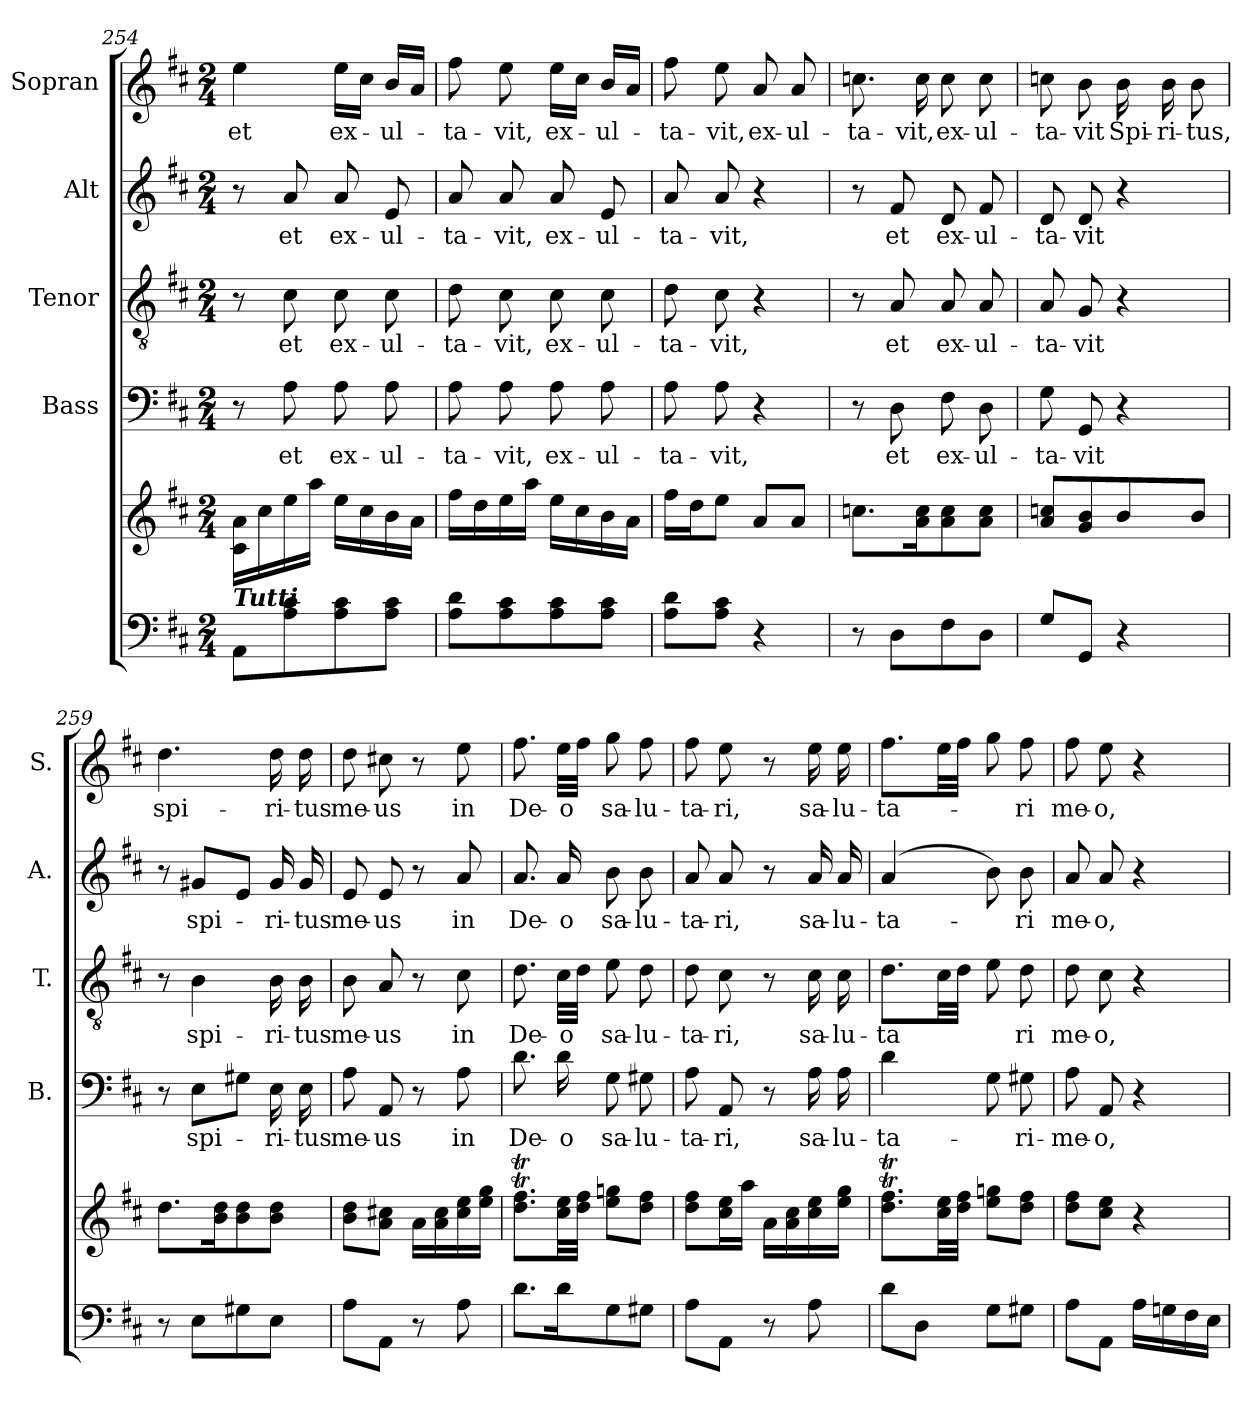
**kern	**kern	**kern	**text	**kern	**text	**kern	**text	**kern	**text
*part5	*part5	*part4	*part4	*part3	*part3	*part2	*part2	*part1	*part1
*staff6	*staff5	*staff4	*staff4	*staff3	*staff3	*staff2	*staff2	*staff1	*staff1
*	*	*I"Bass	*	*I"Tenor	*	*I"Alt	*	*I"Sopran	*
*	*	*I'B.	*	*I'T.	*	*I'A.	*	*I'S.	*
*clefF4	*clefG2	*clefF4	*	*clefGv2	*	*clefG2	*	*clefG2	*
*k[f#c#]	*k[f#c#]	*k[f#c#]	*	*k[f#c#]	*	*k[f#c#]	*	*k[f#c#]	*
*D:	*D:	*D:	*	*D:	*	*D:	*	*D:	*
*M2/4	*M2/4	*M2/4	*	*M2/4	*	*M2/4	*	*M2/4	*
=254	=254	=254	=254	=254	=254	=254	=254	=254	=254
!LO:TX:a:Bi:t=Tutti	!	!	!	!	!	!	!	!	!
!	!	!	!	!	!	!	!	!	!LO:LY:b
8AA\L	16c#\ 16a\LL	8r	.	8r	.	8r	.	4ee\	et
.	16cc#\	.	.	.	.	.	.	.	.
!	!	!	!LO:LY:b	!	!LO:LY:b	!	!LO:LY:b	!	!
8A\ 8c#\	16ee\	8A\	et	8c#\	et	8a/	et	.	.
.	16aa\JJ	.	.	.	.	.	.	.	.
!	!	!	!LO:LY:b	!	!LO:LY:b	!	!LO:LY:b	!	!LO:LY:b
8A\ 8c#\	16ee\LL	8A\	ex-	8c#\	ex-	8a/	ex-	16ee\LL	ex-
.	16cc#\	.	.	.	.	.	.	16cc#\JJ	.
!	!	!	!LO:LY:b	!	!LO:LY:b	!	!LO:LY:b	!	!LO:LY:b
8A\ 8c#\J	16b\	8A\	-ul-	8c#\	-ul-	8e/	-ul-	16b/LL	-ul-
.	16a\JJ	.	.	.	.	.	.	16a/JJ	.
=255	=255	=255	=255	=255	=255	=255	=255	=255	=255
!	!	!	!LO:LY:b	!	!LO:LY:b	!	!LO:LY:b	!	!LO:LY:b
8A\ 8d\L	16ff#\LL	8A\	-ta-	8d\	-ta-	8a/	-ta-	8ff#\	-ta-
.	16dd\	.	.	.	.	.	.	.	.
!	!	!	!LO:LY:b	!	!LO:LY:b	!	!LO:LY:b	!	!LO:LY:b
8A\ 8c#\	16ee\	8A\	-vit,	8c#\	-vit,	8a/	-vit,	8ee\	-vit,
.	16aa\JJ	.	.	.	.	.	.	.	.
!	!	!	!LO:LY:b	!	!LO:LY:b	!	!LO:LY:b	!	!LO:LY:b
8A\ 8c#\	16ee\LL	8A\	ex-	8c#\	ex-	8a/	ex-	16ee\LL	ex-
.	16cc#\	.	.	.	.	.	.	16cc#\JJ	.
!	!	!	!LO:LY:b	!	!LO:LY:b	!	!LO:LY:b	!	!LO:LY:b
8A\ 8c#\J	16b\	8A\	-ul-	8c#\	-ul-	8e/	-ul-	16b/LL	-ul-
.	16a\JJ	.	.	.	.	.	.	16a/JJ	.
!!LO:PB:g=z
=256	=256	=256	=256	=256	=256	=256	=256	=256	=256
!	!	!	!LO:LY:b	!	!LO:LY:b	!	!LO:LY:b	!	!LO:LY:b
8A\ 8d\L	16ff#\LL	8A\	-ta-	8d\	-ta-	8a/	-ta-	8ff#\	-ta-
.	16dd\J	.	.	.	.	.	.	.	.
!	!	!	!LO:LY:b	!	!LO:LY:b	!	!LO:LY:b	!	!LO:LY:b
8A\ 8c#\J	8ee\J	8A\	-vit,	8c#\	-vit,	8a/	-vit,	8ee\	-vit,
!	!	!	!	!	!	!	!	!	!LO:LY:b
4r	8a/L	4r	.	4r	.	4r	.	8a/	ex-
!	!	!	!	!	!	!	!	!	!LO:LY:b
.	8a/J	.	.	.	.	.	.	8a/	-ul-
=257	=257	=257	=257	=257	=257	=257	=257	=257	=257
!	!	!	!	!	!	!	!	!	!LO:LY:b
8r	8.ccn\L	8r	.	8r	.	8r	.	8.ccn\	-ta-
!	!	!	!LO:LY:b	!	!LO:LY:b	!	!LO:LY:b	!	!
8D\L	.	8D\	et	8A/	et	8f#/	et	.	.
!	!	!	!	!	!	!	!	!	!LO:LY:b
.	16a\ 16cc\k	.	.	.	.	.	.	16cc\	-vit,
!	!	!	!LO:LY:b	!	!LO:LY:b	!	!LO:LY:b	!	!LO:LY:b
8F#\	8a\ 8cc\	8F#\	ex-	8A/	ex-	8d/	ex-	8cc\	ex-
!	!	!	!LO:LY:b	!	!LO:LY:b	!	!LO:LY:b	!	!LO:LY:b
8D\J	8a\ 8cc\J	8D\	-ul-	8A/	-ul-	8f#/	-ul-	8cc\	-ul-
=258	=258	=258	=258	=258	=258	=258	=258	=258	=258
!	!	!	!LO:LY:b	!	!LO:LY:b	!	!LO:LY:b	!	!LO:LY:b
8G/L	8a/ 8ccn/L	8G\	-ta-	8A/	-ta-	8d/	-ta-	8ccn\	-ta-
!	!	!	!LO:LY:b	!	!LO:LY:b	!	!LO:LY:b	!	!LO:LY:b
8GG/J	8g/ 8b/	8GG/	-vit	8G/	-vit	8d/	-vit	8b\	-vit
!	!	!	!	!	!	!	!	!	!LO:LY:b
4r	8b/	4r	.	4r	.	4r	.	16b\	Spi-
!	!	!	!	!	!	!	!	!	!LO:LY:b
.	.	.	.	.	.	.	.	16b\	-ri-
!	!	!	!	!	!	!	!	!	!LO:LY:b
.	8b/J	.	.	.	.	.	.	8b\	-tus,
=259	=259	=259	=259	=259	=259	=259	=259	=259	=259
!	!	!	!	!	!	!	!	!	!LO:LY:b
8r	8.dd\L	8r	.	8r	.	8r	.	4.dd\	spi-
!	!	!	!LO:LY:b	!	!LO:LY:b	!	!LO:LY:b	!	!
8E\L	.	8E\L	spi-	4B\	spi-	8g#X/L	spi-	.	.
.	16b\ 16dd\k	.	.	.	.	.	.	.	.
8G#X\	8b\ 8dd\	8G#X\J	.	.	.	8e/J	.	.	.
!	!	!	!LO:LY:b	!	!LO:LY:b	!	!LO:LY:b	!	!LO:LY:b
8E\J	8b\ 8dd\J	16E\	-ri-	16B\	-ri-	16g#/	-ri-	16dd\	-ri-
!	!	!	!LO:LY:b	!	!LO:LY:b	!	!LO:LY:b	!	!LO:LY:b
.	.	16E\	-tus	16B\	-tus	16g#/	-tus	16dd\	-tus
=260	=260	=260	=260	=260	=260	=260	=260	=260	=260
!	!	!	!LO:LY:b	!	!LO:LY:b	!	!LO:LY:b	!	!LO:LY:b
8A\L	8b\ 8dd\L	8A\	me-	8B\	me-	8e/	me-	8dd\	me-
!	!	!	!LO:LY:b	!	!LO:LY:b	!	!LO:LY:b	!	!LO:LY:b
8AA\J	8a\ 8cc#X\J	8AA/	-us	8A/	-us	8e/	-us	8cc#X\	-us
8r	16a\LL	8r	.	8r	.	8r	.	8r	.
.	16a\ 16cc#\	.	.	.	.	.	.	.	.
!	!	!	!LO:LY:b	!	!LO:LY:b	!	!LO:LY:b	!	!LO:LY:b
8A\	16cc#\ 16ee\	8A\	in	8c#\	in	8a/	in	8ee\	in
.	16ee\ 16gg\JJ	.	.	.	.	.	.	.	.
=261	=261	=261	=261	=261	=261	=261	=261	=261	=261
!	!	!	!LO:LY:b	!	!LO:LY:b	!	!LO:LY:b	!	!LO:LY:b
8.d\L	8.dd\T 8.ff#\TL	8.d\	De-	8.d\	De-	8.a/	De-	8.ff#\	De-
!	!	!	!LO:LY:b	!	!LO:LY:b	!	!LO:LY:b	!	!LO:LY:b
16d\k	32cc#\ 32ee\LL	16d\	-o	32c#\LLL	-o	16a/	-o	32ee\LLL	-o
.	32dd\ 32ff#\JJJ	.	.	32d\JJJ	.	.	.	32ff#\JJJ	.
!	!	!	!LO:LY:b	!	!LO:LY:b	!	!LO:LY:b	!	!LO:LY:b
8G\	8ee\ 8gg\L	8G\	sa-	8e\	sa-	8b\	sa-	8gg\	sa-
!	!	!	!LO:LY:b	!	!LO:LY:b	!	!LO:LY:b	!	!LO:LY:b
8G#X\J	8dd\ 8ff#\J	8G#X\	-lu-	8d\	-lu-	8b\	-lu-	8ff#\	-lu-
!!LO:LB:g=z
=262	=262	=262	=262	=262	=262	=262	=262	=262	=262
!	!	!	!LO:LY:b	!	!LO:LY:b	!	!LO:LY:b	!	!LO:LY:b
8A\L	8dd\ 8ff#\L	8A\	-ta-	8d\	-ta-	8a/	-ta-	8ff#\	-ta-
!	!	!	!LO:LY:b	!	!LO:LY:b	!	!LO:LY:b	!	!LO:LY:b
8AA\J	16cc#\ 16ee\L	8AA/	-ri,	8c#\	-ri,	8a/	-ri,	8ee\	-ri,
.	16aa\JJ	.	.	.	.	.	.	.	.
8r	16a\LL	8r	.	8r	.	8r	.	8r	.
.	16a\ 16cc#\	.	.	.	.	.	.	.	.
!	!	!	!LO:LY:b	!	!LO:LY:b	!	!LO:LY:b	!	!LO:LY:b
8A\	16cc#\ 16ee\	16A\	sa-	16c#\	sa-	16a/	sa-	16ee\	sa-
!	!	!	!LO:LY:b	!	!LO:LY:b	!	!LO:LY:b	!	!LO:LY:b
.	16ee\ 16gg\JJ	16A\	-lu-	16c#\	-lu-	16a/	-lu-	16ee\	-lu-
=263	=263	=263	=263	=263	=263	=263	=263	=263	=263
!	!	!	!LO:LY:b	!	!LO:LY:b	!	!LO:LY:b	!	!LO:LY:b
8d\L	8.dd\T 8.ff#\TL	4d\	-ta-	8.d\L	-ta	(4a/	-ta-	8.ff#\L	-ta-
8D\J	.	.	.	.	.	.	.	.	.
.	32cc#\ 32ee\LL	.	.	32c#\LL	.	.	.	32ee\LL	.
.	32dd\ 32ff#\JJJ	.	.	32d\JJJ	.	.	.	32ff#\JJJ	.
8G\L	8ee\ 8gg\L	8G\	.	8e\	.	8b\)	.	8gg\	.
!	!	!	!LO:LY:b	!	!LO:LY:b	!	!LO:LY:b	!	!LO:LY:b
8G#X\J	8dd\ 8ff#\J	8G#X\	-ri-	8d\	ri	8b\	-ri	8ff#\	-ri
=264	=264	=264	=264	=264	=264	=264	=264	=264	=264
!	!	!	!LO:LY:b	!	!LO:LY:b	!	!LO:LY:b	!	!LO:LY:b
8A\L	8dd\ 8ff#\L	8A\	-me-	8d\	me-	8a/	me-	8ff#\	me-
!	!	!	!LO:LY:b	!	!LO:LY:b	!	!LO:LY:b	!	!LO:LY:b
8AA\J	8cc#\ 8ee\J	8AA/	-o,	8c#\	-o,	8a/	-o,	8ee\	-o,
16A\LL	4r	4r	.	4r	.	4r	.	4r	.
16Gn\	.	.	.	.	.	.	.	.	.
16F#\	.	.	.	.	.	.	.	.	.
16E\JJ	.	.	.	.	.	.	.	.	.
=	=	=	=	=	=	=	=	=	=
*-	*-	*-	*-	*-	*-	*-	*-	*-	*-
